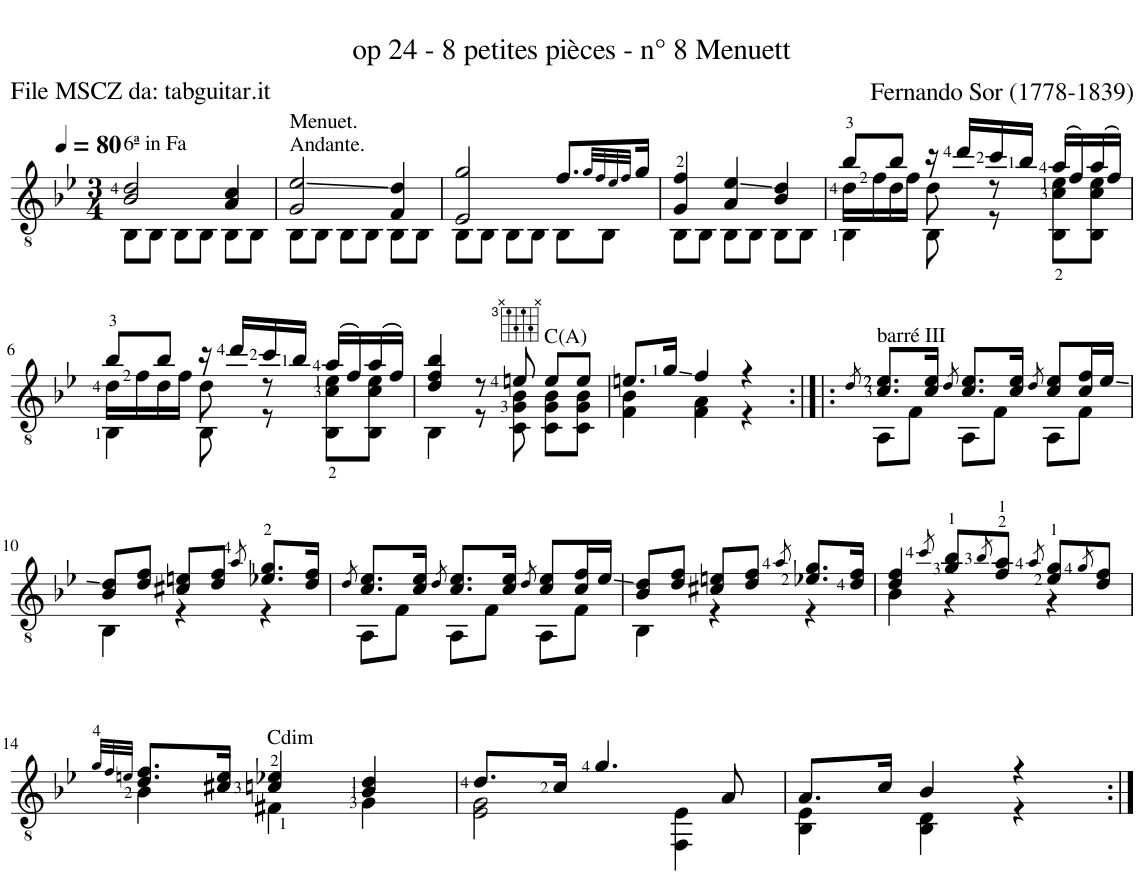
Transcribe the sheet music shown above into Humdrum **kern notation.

**kern
*part1
*staff1
*I"Guitar
*I'Guit.
*clefGv2
*k[b-e-]
*M3/4
*MM80
=1
*^
!LO:TX:a:t=6ª in Fa	!
2B-/ 2d/	8BB-\L
.	8BB-\J
.	8BB-\L
.	8BB-\J
4A/ 4c/	8BB-\L
.	8BB-\J
=2	=2
!LO:TX:a:t=Menuet.	!
!LO:TX:a:t=Andante.	!
2G/ 2e-/	8BB-\L
.	8BB-\J
.	8BB-\L
.	8BB-\J
4F/ 4d/	8BB-\L
.	8BB-\J
=3	=3
2E-/ 2g/	8BB-\L
.	8BB-\J
.	8BB-\L
.	8BB-\J
8.f/L	8BB-\L
.	8BB-\J
32qg/LLL	.
32qf/	.
32qe-/	.
32qf/JJJ	.
16g/Jk	.
=4	=4
4G/ 4f/	8BB-\L
.	8BB-\J
4A/ 4e-/	8BB-\L
.	8BB-\J
4B-/ 4d/	8BB-\L
.	8BB-\J
=5	=5
*	*^
8b-/L	16d\LL	4BB-\
.	16f\	.
8b-/J	16d\	.
.	16f\JJ	.
16r	8d\	8BB-\
16dd/LL	.	.
16cc/	8r	8r
16b-/JJ	.	.
(16a/LL	4ryy	8BB-\ 8c\ 8e-\L
16f/)	.	.
(16a/	.	8BB-\ 8c\ 8e-\J
16f/JJ)	.	.
!!LO:LB:g=z	!!	!!
=6	=6	=6
8b-/L	16d\LL	4BB-\
.	16f\	.
8b-/J	16d\	.
.	16f\JJ	.
16r	8d\	8BB-\
16dd/LL	.	.
16cc/	8r	8r
16b-/JJ	.	.
(16a/LL	4ryy	8BB-\ 8c\ 8e-\L
16f/)	.	.
(16a/	.	8BB-\ 8c\ 8e-\J
16f/JJ)	.	.
*	*v	*v
=7	=7
4d/ 4f/ 4b-/	4BB-\
8r	8r
8en/	8C\ 8G\ 8B-\
!LO:TX:a:t=C(A)	!
8e/L	8C\ 8G\ 8B-\L
8e/J	8C\ 8G\ 8B-\J
=8	=8
8.en/L	4F\ 4B-\
16g/Jk	.
4f/	4F\ 4A\
4r	4r
=9:|!|:	=9:|!|:
8qd/	.
!LO:TX:a:t=barré III	!
8.c/ 8.e-/L	8AA\L
.	8F\J
16c/ 16e-/Jk	.
8qd/	.
8.c/ 8.e-/L	8AA\L
.	8F\J
16c/ 16e-/Jk	.
8qd/	.
8c/ 8e-/L	8AA\L
16c/ 16f/L	8F\J
16e-/JJ	.
!!LO:LB:g=z	!!
=10	=10
8B-/ 8d/L	4BB-\
8d/ 8f/J	.
8c#X/ 8en/L	4r
8d/ 8f/J	.
8qa/	.
8.e-X/ 8.g/L	4r
16d/ 16f/Jk	.
=11	=11
8qd/	.
8.c/ 8.e-/L	8AA\L
.	8F\J
16c/ 16e-/Jk	.
8qd/	.
8.c/ 8.e-/L	8AA\L
.	8F\J
16c/ 16e-/Jk	.
8qd/	.
8c/ 8e-/L	8AA\L
16c/ 16f/L	8F\J
16e-/JJ	.
=12	=12
8B-/ 8d/L	4BB-\
8d/ 8f/J	.
8c#X/ 8en/L	4r
8d/ 8f/J	.
8qa/	.
8.e-X/ 8.g/L	4r
16d/ 16f/Jk	.
=13	=13
4d/ 4f/	4B-\
8qcc/	.
8g/ 8b-/L	4r
8qb-/	.
8f/ 8a/J	.
8qa/	.
8e-/ 8g/L	4r
8qg/	.
8d/ 8f/J	.
!!LO:LB:g=z	!!
=14	=14
32qg/LLL	.
32qf/	.
32qen/JJJ	.
8.d/ 8.f/L	4B-\
16c#X/ 16e/Jk	.
!LO:TX:a:t=Cdim	!
4cn/ 4e-X/	4F#X\
4B-/ 4d/	4G\
=15	=15
8.d/L	2E-\ 2G\
16c/Jk	.
4.g/	.
.	4FF\ 4E-\
8A/	.
=16	=16
8.A/L	4BB-\ 4E-\
16c/Jk	.
4B-/	4BB-\ 4D\
4r	4r
*v	*v
=:|!
*-
